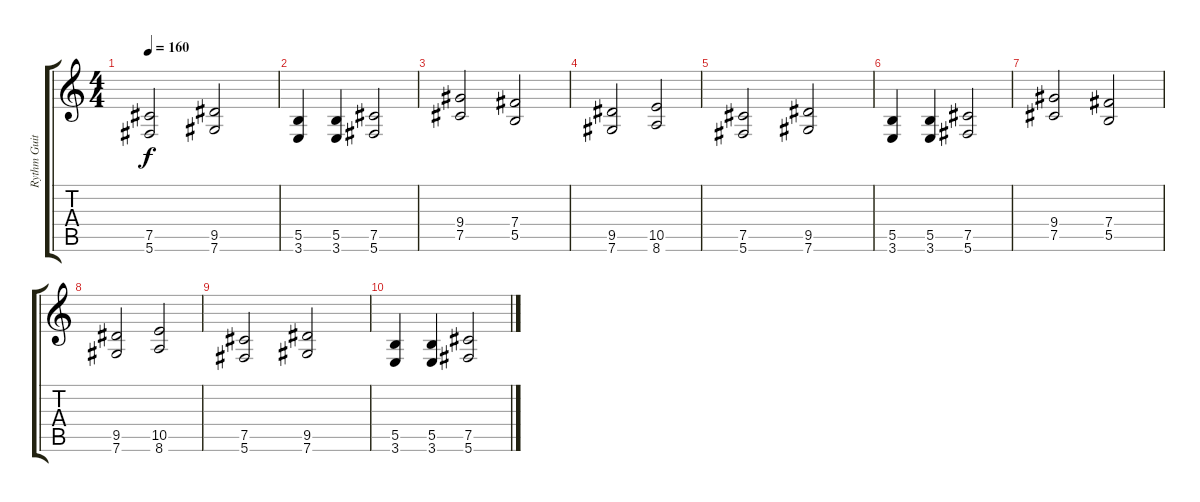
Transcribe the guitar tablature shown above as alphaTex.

\track ("Rythm Guitar" "Rythm Guit") {instrument distortionguitar}
\staff {score tabs}
\tuning (Db4 Ab3 E3 B2 Gb2 Db2) {hide}
\ts (4 4)
\tempo 160
\clef g2
\ks c
(7.5 5.6).2{dy f} (9.5 7.6).2 |
(5.5 3.6).4 (5.5 3.6).4 (7.5 5.6).2 |
(9.4 7.5).2 (7.4 5.5).2 |
(9.5 7.6).2 (10.5 8.6).2 |
(7.5 5.6).2 (9.5 7.6).2 |
(5.5 3.6).4 (5.5 3.6).4 (7.5 5.6).2 |
(9.4 7.5).2 (7.4 5.5).2 |
(9.5 7.6).2 (10.5 8.6).2 |
(7.5 5.6).2 (9.5 7.6).2 |
(5.5 3.6).4 (5.5 3.6).4 (7.5 5.6).2
